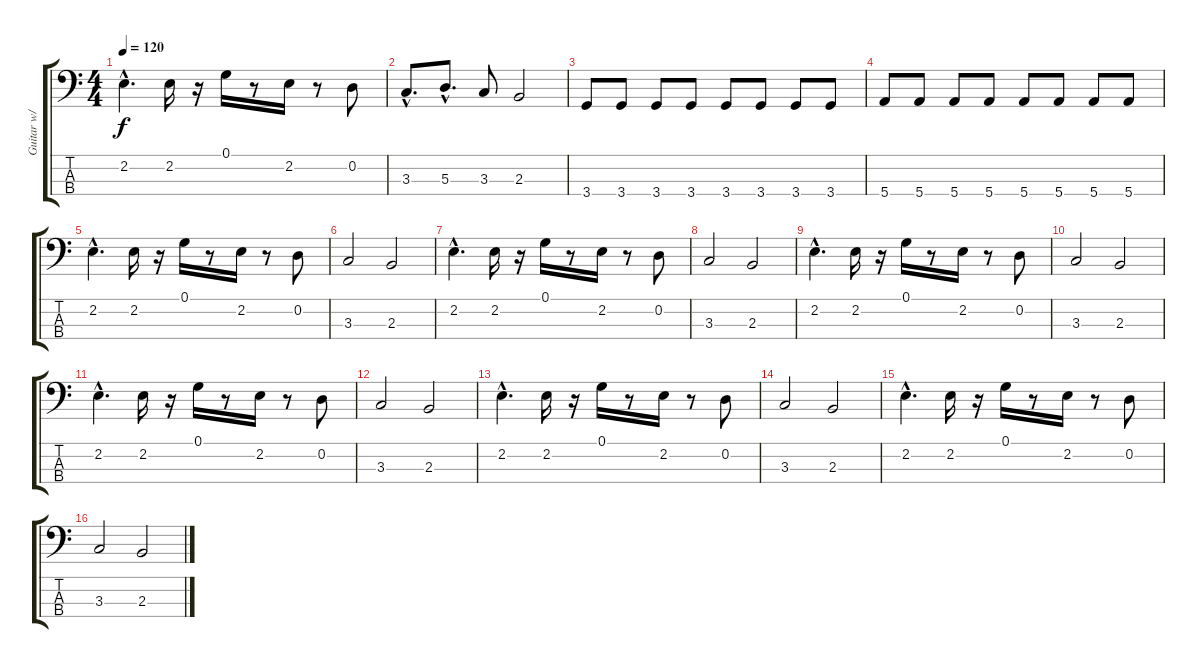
\track ("Guitar w/ Octave Bass" "Guitar w/ ") {instrument electricbasspick}
\staff {score tabs}
\tuning (G2 D2 A1 E1) {hide}
\ts (4 4)
\tempo 120
\clef f4
\ks c
2.2{hac}.4{d dy f} 2.2.16 r.16 0.1.16 r.8 2.2.16 r.8 0.2.8 |
3.3{hac}.8{d} 5.3{hac}.8{d} 3.3.8 2.3.2 |
3.4.8 3.4.8 3.4.8 3.4.8 3.4.8 3.4.8 3.4.8 3.4.8 |
5.4.8 5.4.8 5.4.8 5.4.8 5.4.8 5.4.8 5.4.8 5.4.8 |
2.2{hac}.4{d} 2.2.16 r.16 0.1.16 r.8 2.2.16 r.8 0.2.8 |
3.3.2 2.3.2 |
2.2{hac}.4{d} 2.2.16 r.16 0.1.16 r.8 2.2.16 r.8 0.2.8 |
3.3.2 2.3.2 |
2.2{hac}.4{d} 2.2.16 r.16 0.1.16 r.8 2.2.16 r.8 0.2.8 |
3.3.2 2.3.2 |
2.2{hac}.4{d} 2.2.16 r.16 0.1.16 r.8 2.2.16 r.8 0.2.8 |
3.3.2 2.3.2 |
2.2{hac}.4{d} 2.2.16 r.16 0.1.16 r.8 2.2.16 r.8 0.2.8 |
3.3.2 2.3.2 |
2.2{hac}.4{d} 2.2.16 r.16 0.1.16 r.8 2.2.16 r.8 0.2.8 |
3.3.2 2.3.2
